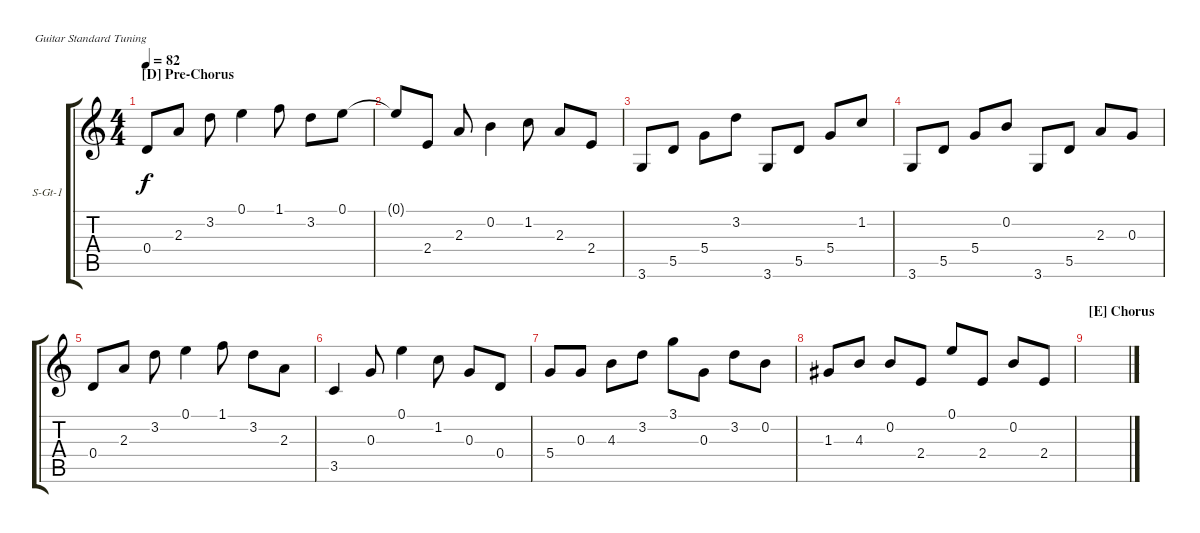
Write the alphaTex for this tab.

\defaultSystemsLayout 4
\bracketExtendMode groupsimilarinstruments
\firstSystemTrackNameOrientation horizontal
\otherSystemsTrackNameOrientation horizontal
\track ("Steel Guitar 1" "S-Gt-1") {instrument acousticguitarsteel}
\staff {score tabs}
\tuning (E4 B3 G3 D3 A2 E2)
\ts (4 4)
\section ("D" "Pre-Chorus")
\tempo 82
\clef g2
\ks c
0.4.8{dy f} 2.3.8 3.2.8 0.1.4 1.1.8 3.2.8 0.1.8 |
0.1{t}.8 2.4.8 2.3.8 0.2.4 1.2.8 2.3.8 2.4.8 |
3.6.8 5.5.8 5.4.8 3.2.8 3.6.8 5.5.8 5.4.8 1.2.8 |
3.6.8 5.5.8 5.4.8 0.2.8 3.6.8 5.5.8 2.3.8 0.3.8 |
0.4.8 2.3.8 3.2.8 0.1.4 1.1.8 3.2.8 2.3.8 |
3.5.4 0.3.8 0.1.4 1.2.8 0.3.8 0.4.8 |
5.4.8 0.3.8 4.3.8 3.2.8 3.1.8 0.3.8 3.2.8 0.2.8 |
1.3.8 4.3.8 0.2.8 2.4.8 0.1.8 2.4.8 0.2.8 2.4.8 |
\section ("E" "Chorus")
